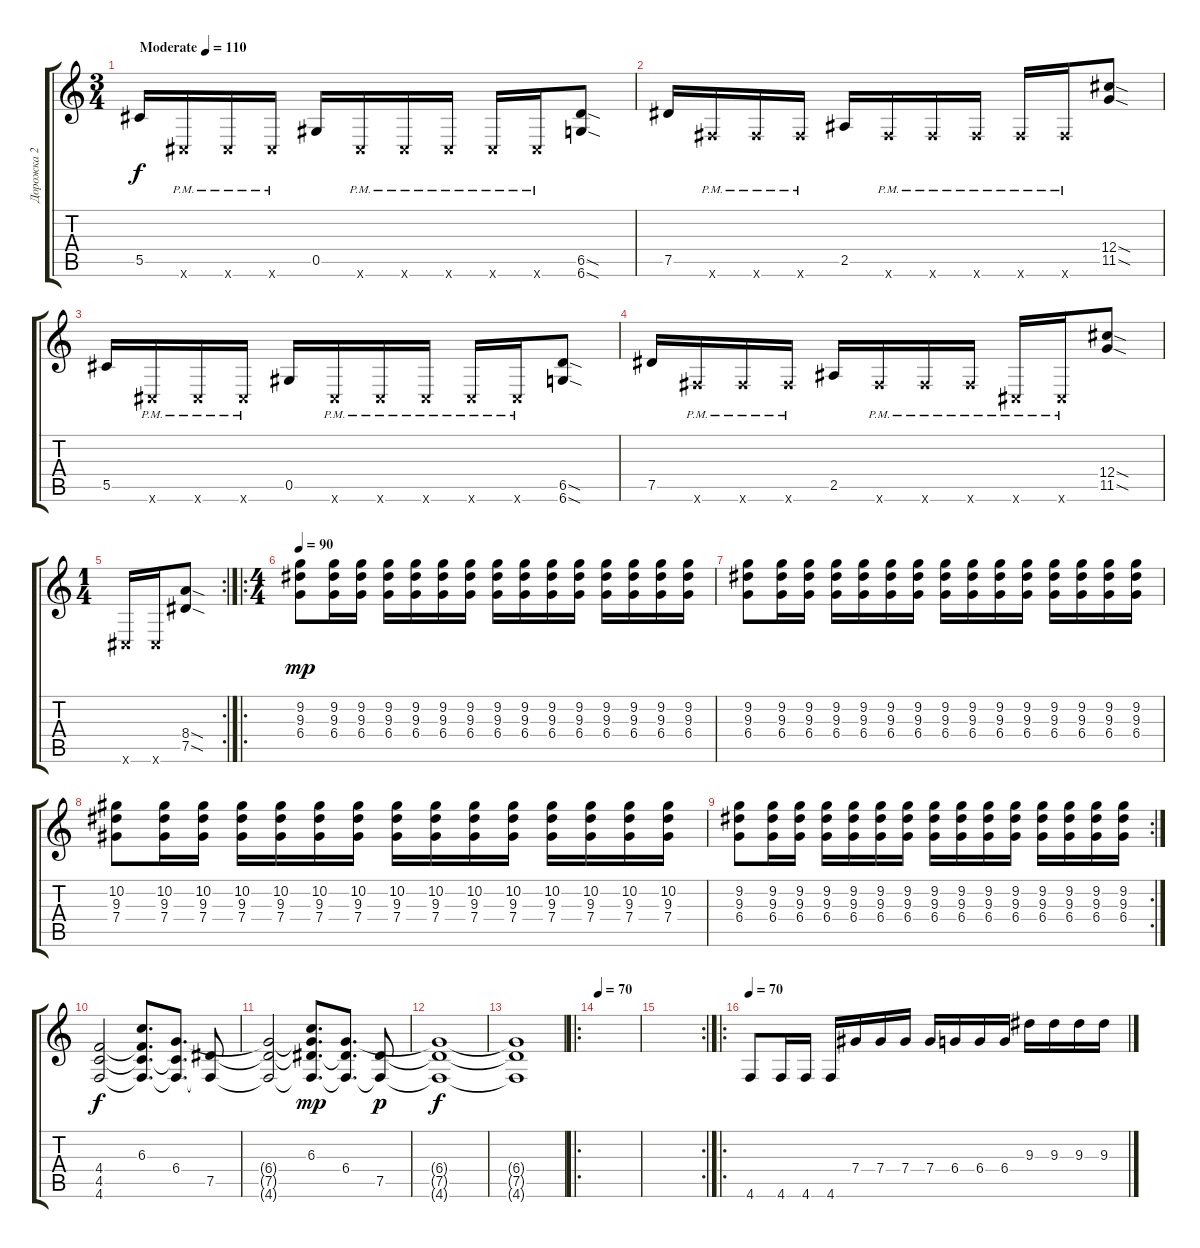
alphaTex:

\track ("Дорожка 2" "Дорожка 2") {instrument overdrivenguitar}
\staff {score tabs}
\tuning (Eb4 Bb3 Gb3 Db3 Ab2 Db2) {hide}
\ts (3 4)
\tempo (110 "Moderate")
\clef g2
\ks c
5.5.16{dy f instrument overdrivenguitar} 0.6{pm x}.16 0.6{pm x}.16 0.6{pm x}.16 0.5.16 0.6{pm x}.16 0.6{pm x}.16 0.6{pm x}.16 0.6{pm x}.16 0.6{pm x}.16 (6.5{sod} 6.6{sod}).8 |
7.5.16 5.6{pm x}.16 5.6{pm x}.16 5.6{pm x}.16 2.5.16 5.6{pm x}.16 5.6{pm x}.16 5.6{pm x}.16 5.6{pm x}.16 5.6{pm x}.16 (12.4{sod} 11.5{sod}).8 |
5.5.16 0.6{pm x}.16 0.6{pm x}.16 0.6{pm x}.16 0.5.16 0.6{pm x}.16 0.6{pm x}.16 0.6{pm x}.16 0.6{pm x}.16 0.6{pm x}.16 (6.5{sod} 6.6{sod}).8 |
7.5.16 5.6{pm x}.16 5.6{pm x}.16 5.6{pm x}.16 2.5.16 5.6{pm x}.16 5.6{pm x}.16 5.6{pm x}.16 0.6{pm x}.16 0.6{pm x}.16 (12.4{sod} 11.5{sod}).8 |
\rc 2
\ts (1 4)
0.6{x}.16 0.6{x}.16 (8.4{sod} 7.5{sod}).8 |
\ro
\ts (4 4)
\tempo 90
(9.2 9.3 6.4).8{dy mp} (9.2 9.3 6.4).16 (9.2 9.3 6.4).16 (9.2 9.3 6.4).16 (9.2 9.3 6.4).16 (9.2 9.3 6.4).16 (9.2 9.3 6.4).16 (9.2 9.3 6.4).16 (9.2 9.3 6.4).16 (9.2 9.3 6.4).16 (9.2 9.3 6.4).16 (9.2 9.3 6.4).16 (9.2 9.3 6.4).16 (9.2 9.3 6.4).16 (9.2 9.3 6.4).16 |
(9.2 9.3 6.4).8 (9.2 9.3 6.4).16 (9.2 9.3 6.4).16 (9.2 9.3 6.4).16 (9.2 9.3 6.4).16 (9.2 9.3 6.4).16 (9.2 9.3 6.4).16 (9.2 9.3 6.4).16 (9.2 9.3 6.4).16 (9.2 9.3 6.4).16 (9.2 9.3 6.4).16 (9.2 9.3 6.4).16 (9.2 9.3 6.4).16 (9.2 9.3 6.4).16 (9.2 9.3 6.4).16 |
(10.2 9.3 7.4).8 (10.2 9.3 7.4).16 (10.2 9.3 7.4).16 (10.2 9.3 7.4).16 (10.2 9.3 7.4).16 (10.2 9.3 7.4).16 (10.2 9.3 7.4).16 (10.2 9.3 7.4).16 (10.2 9.3 7.4).16 (10.2 9.3 7.4).16 (10.2 9.3 7.4).16 (10.2 9.3 7.4).16 (10.2 9.3 7.4).16 (10.2 9.3 7.4).16 (10.2 9.3 7.4).16 |
\rc 2
(9.2 9.3 6.4).8 (9.2 9.3 6.4).16 (9.2 9.3 6.4).16 (9.2 9.3 6.4).16 (9.2 9.3 6.4).16 (9.2 9.3 6.4).16 (9.2 9.3 6.4).16 (9.2 9.3 6.4).16 (9.2 9.3 6.4).16 (9.2 9.3 6.4).16 (9.2 9.3 6.4).16 (9.2 9.3 6.4).16 (9.2 9.3 6.4).16 (9.2 9.3 6.4).16 (9.2 9.3 6.4).16 |
(4.4 4.5 4.6).2{dy f} (6.3 4.4{t} 4.5{t} 4.6{t}).8{d} (6.4 4.5{t} 4.6{t}).8{d} (7.5 4.6{t}).8 |
(6.4{t} 7.5{t} 4.6{t}).2 (6.3 6.4{t} 7.5{t} 4.6{t}).8{d dy mp} (6.4 7.5{t} 4.6{t}).8{d} (7.5 4.6{t}).8{dy p} |
(6.4{t} 7.5{t} 4.6{t}).1{dy f} |
(6.4{t} 7.5{t} 4.6{t}).1 |
\ro
\tempo 70
|
\rc 2
|
\ro
\tempo 70
4.6.8{volume 16} 4.6.16 4.6.16 4.6.16 7.4.16 7.4.16 7.4.16 7.4.16 6.4.16 6.4.16 6.4.16 9.3.16 9.3.16 9.3.16 9.3.16
